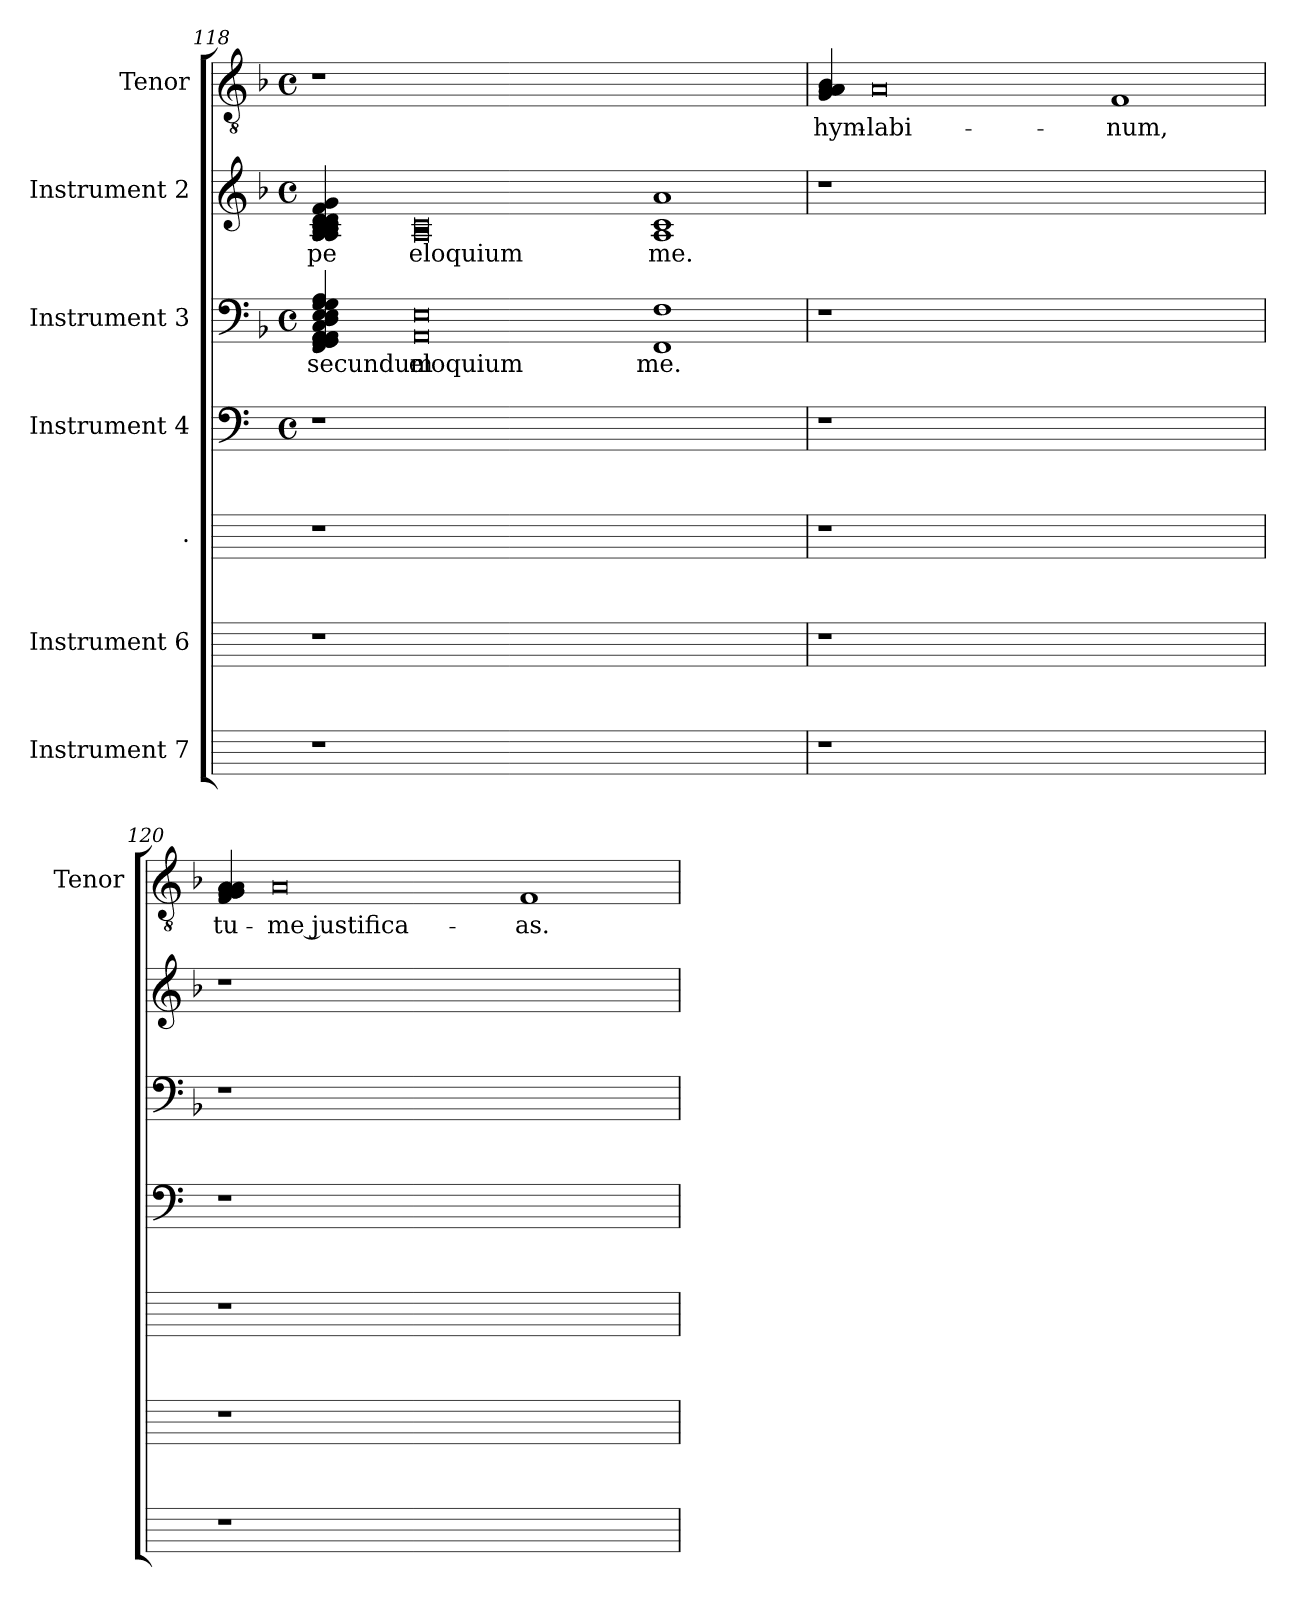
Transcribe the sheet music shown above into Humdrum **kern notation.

**kern	**kern	**kern	**kern	**kern	**text	**kern	**text	**kern	**text
*part7	*part6	*part5	*part4	*part3	*part3	*part2	*part2	*part1	*part1
*staff7	*staff6	*staff5	*staff4	*staff3	*staff3	*staff2	*staff2	*staff1	*staff1
*I"Instrument 7	*I"Instrument 6	*I".	*I"Instrument 4	*I"Instrument 3	*	*I"Instrument 2	*	*I"Tenor	*
*	*	*	*	*	*	*	*	*I'Tenor	*
*	*	*	*clefF4	*clefF4	*	*clefG2	*	*clefGv2	*
*	*	*	*k[]	*k[b-]	*	*k[b-]	*	*k[b-]	*
*	*	*	*C:	*F:	*	*F:	*	*F:	*
*	*	*	*M4/4	*M4/4	*	*M4/4	*	*M4/4	*
*	*	*	*met(c)	*met(c)	*	*met(c)	*	*met(c)	*
=118	=118	=118	=118	=118	=118	=118	=118	=118	=118
!	!	!	!	!	!LO:LY:a	!	!LO:LY:b:cj	!	!
1r	1r	1r	1r	4G/ 4GG/ 4E/ 4AA/ 4E/ 4AA/ 4A/ 4FF/ 4G/ 4GG/ 4C/ 4AA/ 4D/ 4GG/	secundum	4d/ 4B-/ 4c/ 4A/ 4c/ 4A/ 4f/ 4c/ 4d/ 4B-/ 4c/ 4A/ 4g/ 4B-/	-pe	1r	.
!	!	!	!	!	!LO:LY:a:cj	!	!LO:LY:b:cj	!	!
.	.	.	.	0E 0AA	eloquium	0c 0A	eloquium	.	.
0ryy	0ryy	0ryy	0ryy	.	.	.	.	0ryy	.
!	!	!	!	!	!LO:LY:a	!	!LO:LY:b	!	!
.	.	.	.	1F 1FF	me.	1a 1A 1c	me.	.	.
4ryy	4ryy	4ryy	4ryy	.	.	.	.	4ryy	.
!!LO:LB:g=z
=119	=119	=119	=119	=119	=119	=119	=119	=119	=119
!	!	!	!	!	!	!	!	!	!LO:LY:b:cj
1r	1r	1r	1r	1r	.	1r	.	4A/ 4A/ 4B-/ 4A/ 4G/	hym-
!	!	!	!	!	!	!	!	!	!LO:LY:b
.	.	.	.	.	.	.	.	0A	-labi-
0ryy	0ryy	0ryy	0ryy	0ryy	.	0ryy	.	.	.
!	!	!	!	!	!	!	!	!	!LO:LY:b:cj
.	.	.	.	.	.	.	.	1F	-num,
4ryy	4ryy	4ryy	4ryy	4ryy	.	4ryy	.	.	.
!!LO:LB:g=z
=120	=120	=120	=120	=120	=120	=120	=120	=120	=120
!	!	!	!	!	!	!	!	!	!LO:LY:b:cj
1r	1r	1r	1r	1r	.	1r	.	4G/ 4A/ 4A/ 4F/ 4G/ 4A/ 4G/	tu-
!	!	!	!	!	!	!	!	!	!LO:LY:b:rj
.	.	.	.	.	.	.	.	0A	-me justifica-
0ryy	0ryy	0ryy	0ryy	0ryy	.	0ryy	.	.	.
!	!	!	!	!	!	!	!	!	!LO:LY:b:cj
.	.	.	.	.	.	.	.	1F	-as.
4ryy	4ryy	4ryy	4ryy	4ryy	.	4ryy	.	.	.
=	=	=	=	=	=	=	=	=	=
*-	*-	*-	*-	*-	*-	*-	*-	*-	*-
